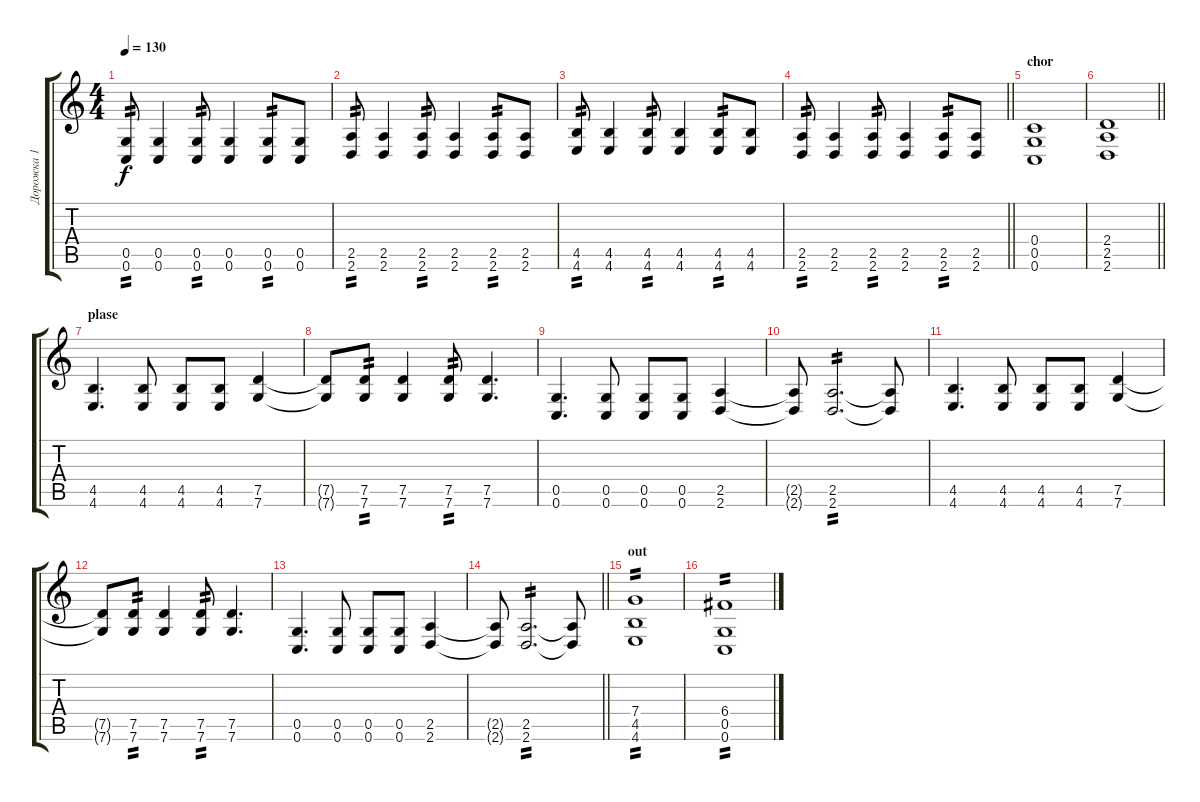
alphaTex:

\track ("Дорожка 1" "Дорожка 1") {instrument distortionguitar}
\staff {score tabs}
\tuning (D4 A3 F3 C3 G2 C2) {hide}
\ts (4 4)
\tempo 130
\clef g2
\ks c
(0.5 0.6).8{tp 2 dy f} (0.5 0.6).4 (0.5 0.6).8{tp 2} (0.5 0.6).4 (0.5 0.6).8{tp 2} (0.5 0.6).8 |
(2.5 2.6).8{tp 2} (2.5 2.6).4 (2.5 2.6).8{tp 2} (2.5 2.6).4 (2.5 2.6).8{tp 2} (2.5 2.6).8 |
(4.5 4.6).8{tp 2} (4.5 4.6).4 (4.5 4.6).8{tp 2} (4.5 4.6).4 (4.5 4.6).8{tp 2} (4.5 4.6).8 |
\barLineRight lightlight
(2.5 2.6).8{tp 2} (2.5 2.6).4 (2.5 2.6).8{tp 2} (2.5 2.6).4 (2.5 2.6).8{tp 2} (2.5 2.6).8 |
\section ("" "chor")
(0.4 0.5 0.6).1 |
\barLineRight lightlight
(2.4 2.5 2.6).1 |
\section ("" "plase")
(4.5 4.6).4{d} (4.5 4.6).8 (4.5 4.6).8 (4.5 4.6).8 (7.5 7.6).4 |
(7.5{t} 7.6{t}).8 (7.5 7.6).8{tp 2} (7.5 7.6).4 (7.5 7.6).8{tp 2} (7.5 7.6).4{d} |
(0.5 0.6).4{d} (0.5 0.6).8 (0.5 0.6).8 (0.5 0.6).8 (2.5 2.6).4 |
(2.5{t} 2.6{t}).8 (2.5 2.6).2{d tp 2} (2.5{t} 2.6{t}).8 |
(4.5 4.6).4{d} (4.5 4.6).8 (4.5 4.6).8 (4.5 4.6).8 (7.5 7.6).4 |
(7.5{t} 7.6{t}).8 (7.5 7.6).8{tp 2} (7.5 7.6).4 (7.5 7.6).8{tp 2} (7.5 7.6).4{d} |
(0.5 0.6).4{d} (0.5 0.6).8 (0.5 0.6).8 (0.5 0.6).8 (2.5 2.6).4 |
\barLineRight lightlight
(2.5{t} 2.6{t}).8 (2.5 2.6).2{d tp 2} (2.5{t} 2.6{t}).8 |
\section ("" "out")
(7.4 4.5 4.6).1{tp 2} |
(6.4 0.5 0.6).1{tp 2}
